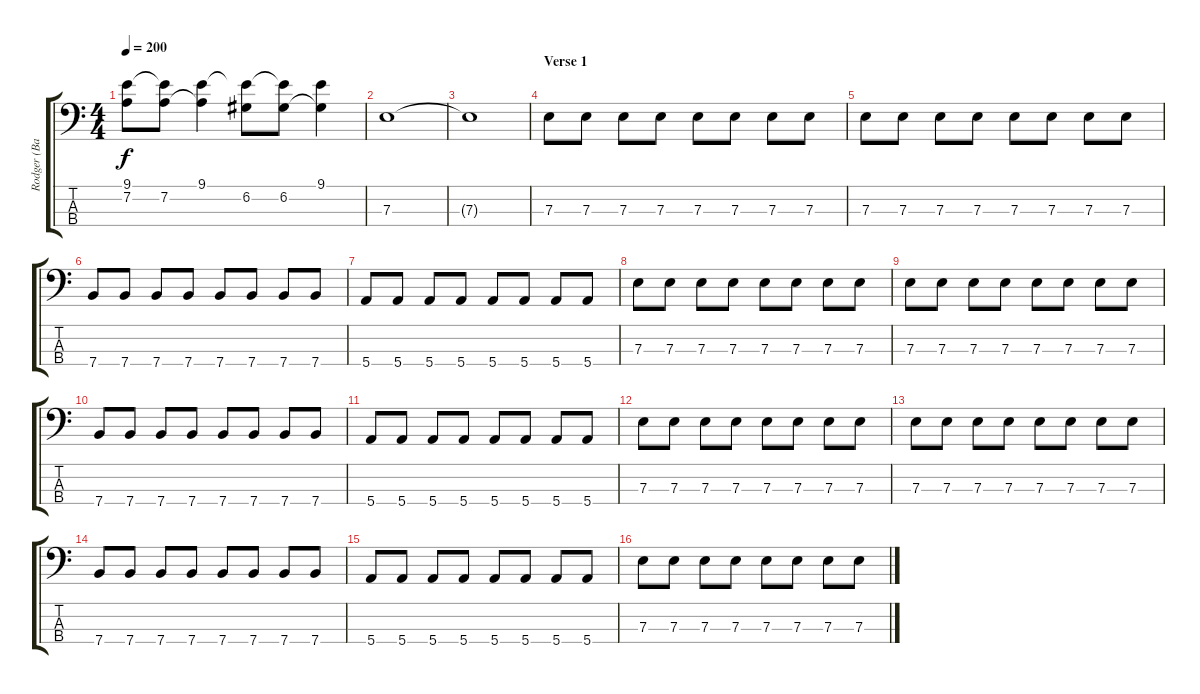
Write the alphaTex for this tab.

\track ("Rodger (Bass)" "Rodger (Ba") {instrument electricbasspick}
\staff {score tabs}
\tuning (G2 D2 A1 E1) {hide}
\ts (4 4)
\tempo 200
\clef f4
\ks c
(9.1{t} 7.2).8{dy f} (9.1{t} 7.2).8 (9.1 7.2{t}).4 (9.1{t} 6.2).8 (9.1{t} 6.2).8 (9.1 6.2{t}).4 |
7.3.1 |
7.3{t}.1 |
\section ("" "Verse 1")
7.3.8 7.3.8 7.3.8 7.3.8 7.3.8 7.3.8 7.3.8 7.3.8 |
7.3.8 7.3.8 7.3.8 7.3.8 7.3.8 7.3.8 7.3.8 7.3.8 |
7.4.8 7.4.8 7.4.8 7.4.8 7.4.8 7.4.8 7.4.8 7.4.8 |
5.4.8 5.4.8 5.4.8 5.4.8 5.4.8 5.4.8 5.4.8 5.4.8 |
7.3.8 7.3.8 7.3.8 7.3.8 7.3.8 7.3.8 7.3.8 7.3.8 |
7.3.8 7.3.8 7.3.8 7.3.8 7.3.8 7.3.8 7.3.8 7.3.8 |
7.4.8 7.4.8 7.4.8 7.4.8 7.4.8 7.4.8 7.4.8 7.4.8 |
5.4.8 5.4.8 5.4.8 5.4.8 5.4.8 5.4.8 5.4.8 5.4.8 |
7.3.8 7.3.8 7.3.8 7.3.8 7.3.8 7.3.8 7.3.8 7.3.8 |
7.3.8 7.3.8 7.3.8 7.3.8 7.3.8 7.3.8 7.3.8 7.3.8 |
7.4.8 7.4.8 7.4.8 7.4.8 7.4.8 7.4.8 7.4.8 7.4.8 |
5.4.8 5.4.8 5.4.8 5.4.8 5.4.8 5.4.8 5.4.8 5.4.8 |
7.3.8 7.3.8 7.3.8 7.3.8 7.3.8 7.3.8 7.3.8 7.3.8
